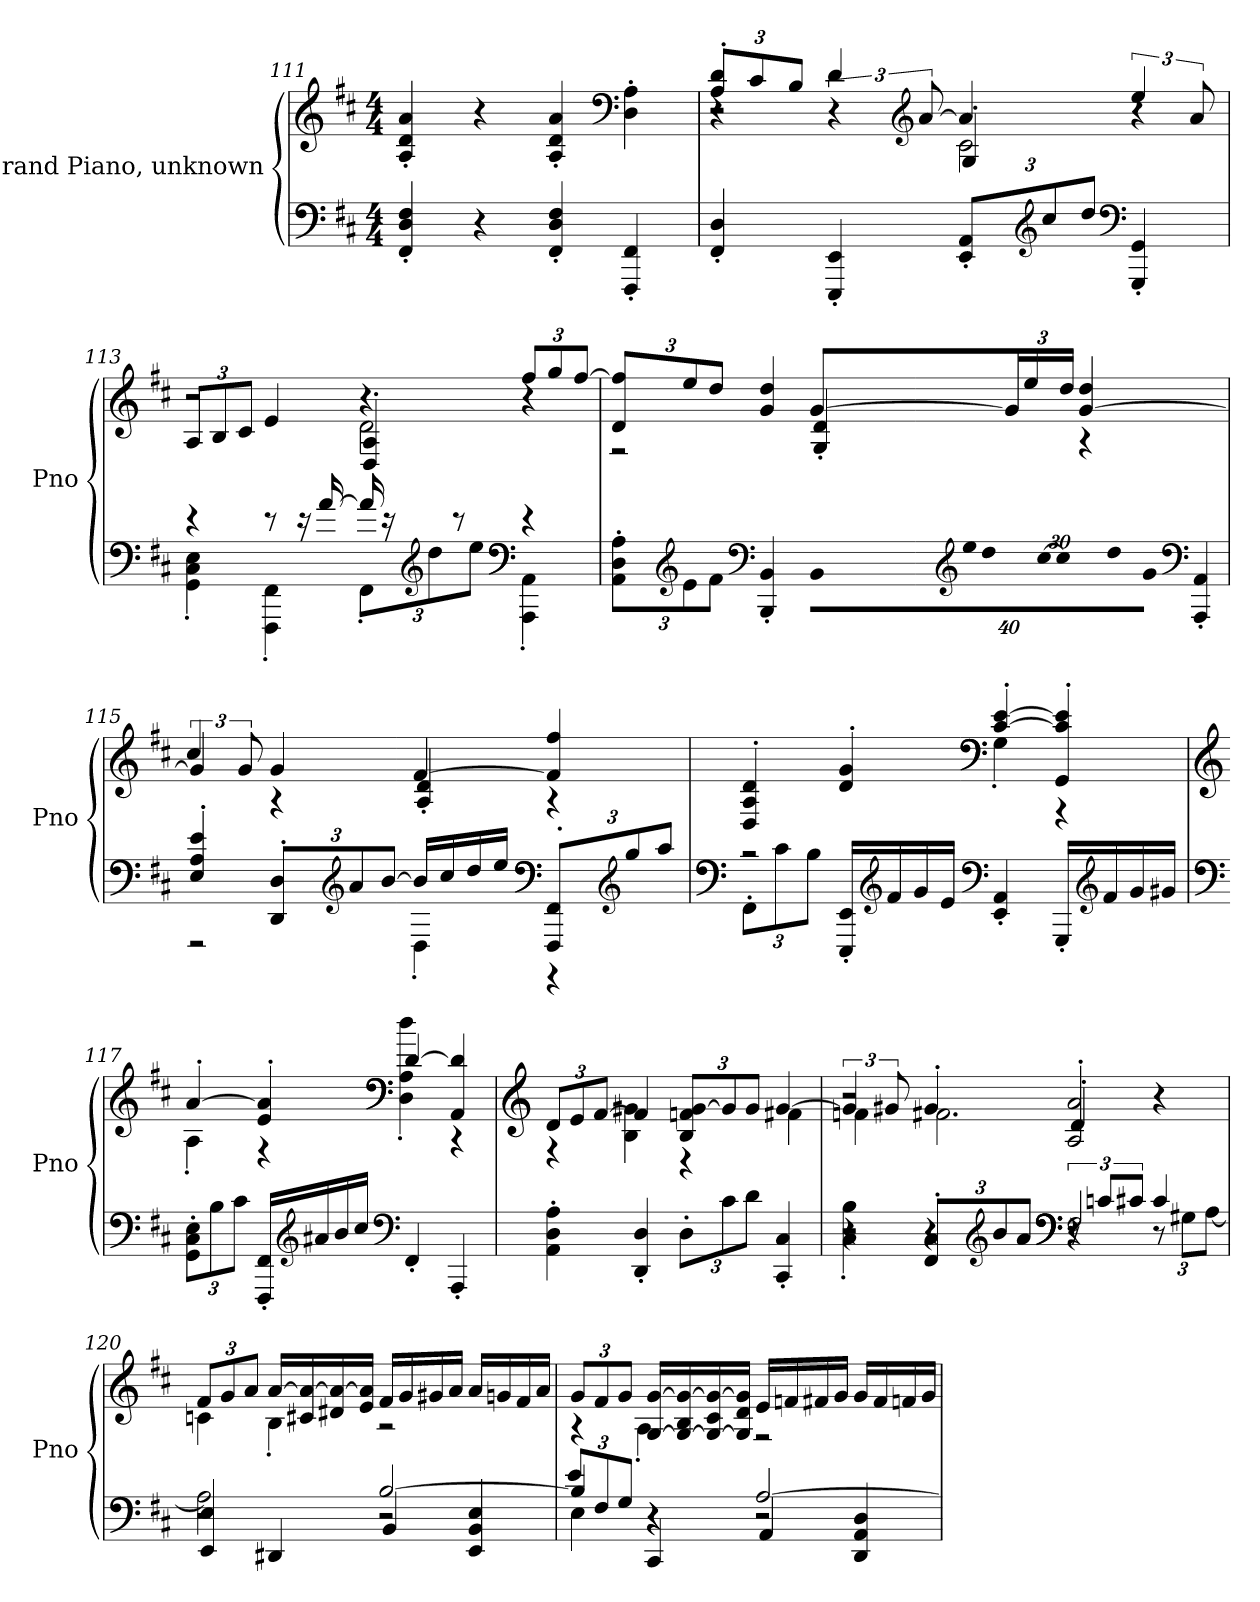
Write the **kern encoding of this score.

**kern	**kern
*part1	*part1
*staff2	*staff1
*I"Grand Piano, unknown	*
*I'Pno	*
!!LO:LB:g=z
*clefF4	*clefG2
*k[f#c#]	*k[f#c#]
*M4/4	*M4/4
=111	=111
4FF#/' 4D/' 4F#/'	4A/' 4d/' 4a/'
4r	4r
4FF#/' 4D/' 4F#/'	4A/' 4d/' 4a/'
*	*clefF4
4FFF#/' 4FF#/'	4D\' 4A\'
=112	=112
*	*Xbrackettup
*	*^
*	*	*^
4FF#/' 4D/'	12A/' 12d/'L	2r	4r
.	12c#/	.	.
.	12B/J	.	.
*	*brackettup	*	*
4EEE/' 4EE/'	6r	.	4d/
*	*clefG2	*	*
.	[12a/	.	.
*Xbrackettup	*	*	*
12EE/' 12AA/'L	4a/]	2c#\	4G'/
*clefG2	*	*	*
12cc#/	.	.	.
12dd/J	.	.	.
*clefF4	*	*	*
4GGG/' 4GG/'	6ee/	.	4r
.	12a/	.	.
=113	=113	=113	=113
*^	*	*	*
*	*	*Xbrackettup	*	*
4r	4GG\' 4C#\' 4E\'	12A/L	2r	2r
.	.	12B/	.	.
.	.	12c#/J	.	.
8r	4FFF#\' 4FF#\'	4e/	.	.
16r	.	.	.	.
[16a/	.	.	.	.
16a/]	12FF#'\L	4r	2d\	4D/' 4A/'
16r	.	.	.	.
*clefG2	*	*	*	*
.	12dd\	.	.	.
8r	.	.	.	.
.	12ee\J	.	.	.
*clefF4	*	*	*	*
4r	4AAA\' 4AA\'	12ff#/L	.	4r
.	.	12gg/	.	.
.	.	[12ff#/J	.	.
*v	*v	*	*	*
*	*	*v	*v
!!LO:LB:g=z
=114	=114	=114
12AA\' 12D\' 12A\'L	12d/ 12ff#/]L	2r
*clefG2	*	*
12e\	12ee/	.
12f#\J	12dd/J	.
*clefF4	*	*
4BBB/' 4BB/'	4g/ 4dd/	.
!LO:N:vis=32	!	!
640%23BB\LLL	[8g/L	4G/' 4d/'
*clefG2	*	*
!LO:N:vis=64	!	!
960%17ee\L	.	.
!LO:N:vis=128%9	!	!
640%17dd\	.	.
!LO:N:vis=256	!	!
[1920%17cc#\JK	.	.
!LO:N:vis=32	!	!
640%23cc#\J]	.	.
24dd\J	24g/L]	.
12g\J	24ee/	.
.	24dd/JJ	.
*clefF4	*	*
4AAA/' 4AA/'	[4g/ 4dd/	4r
=115	=115	=115
*^	*	*
*	*	*brackettup	*
4E/' 4A/' 4e/'	2r	6g/]	4cc#/
.	.	12g/	.
12DD/' 12D/'L	.	4g/	4r
*clefG2	*	*	*
12a/	.	.	.
[12b/J	.	.	.
16b/LL]	4D'\	[4f#/	4A/' 4d/'
16cc#/	.	.	.
16dd/	.	.	.
16ee/JJ	.	.	.
*clefF4	*	*	*
12FFF#/' 12FF#/'L	4r	4f#/] 4ff#/	4r
*clefG2	*	*	*
12gg/	.	.	.
12aa/J	.	.	.
*v	*v	*	*
!!LO:LB:g=z	!!
=116	=116	=116
*clefF4	*	*
12FF#'\L	4D/' 4A/' 4d/'	2r
12c#\	.	.
12B\J	.	.
16EEE/' 16EE/'LL	4d/' 4g/'	.
*clefG2	*	*
16f#/	.	.
16g/	.	.
16e/JJ	.	.
*clefF4	*clefF4	*
4EE/' 4AA/'	[4c#/' [4e/'	4G'\
16GGG'/LL	4GG/' 4c#/]' 4e/]'	4r
*clefG2	*	*
16f#/	.	.
16g/	.	.
16g#X/JJ	.	.
=117	=117	=117
*clefF4	*clefG2	*
12GG\' 12C#\' 12E\'L	[4a'/	4A'\
12B\	.	.
12c#\J	.	.
16FFF#/' 16FF#/'LL	4e/' 4a/]'	4r
*clefG2	*	*
16a#X/	.	.
16b/	.	.
16cc#/JJ	.	.
*clefF4	*clefF4	*
4FF#'/	[4d/	4D\' 4A\' 4dd\'
4AAA'/	4AA/ 4d/]	4r
!!LO:LB:g=z	!!
=118	=118	=118
*	*clefG2	*
*	*Xbrackettup	*
4AA\' 4D\' 4A\'	12d/L	4r
.	12e/	.
.	[12f#/J	.
4DD/' 4D/'	4f#/]	4B\ 4g#X\
12D'\L	12B/ 12fn/ [12g#/L	4r
12c#\	12g#/]	.
12d\J	12g#/J	.
4CC#/' 4C#/'	[4g#/	4f#X\
*	*v	*v
=119	=119
*^	*
*	*^	*
*	*	*	*brackettup
*	*	*	*^
*	*	*	*	*^
2r	4C#\' 4B\'	4r	6g#/]	4fn\	2r
.	.	.	12g#X/	.	.
.	4r	12FF#/' 12C#/'L	4g#'/	2.f#X\	.
*clefG2	*	*	*	*	*
.	.	12b/	.	.	.
.	.	12a/J	.	.	.
*clefF4	*	*	*	*	*
*	*	*brackettup	*	*	*
2F#/	4r	12r	2A/' 2a/'	.	4d'/
.	.	12cn/L	.	.	.
.	.	12c#X/J	.	.	.
.	12r	4c#/	.	.	4r
.	12G#X\L	.	.	.	.
.	[12A\J	.	.	.	.
*	*	*	*v	*v	*v
!!LO:PB:g=z
=120	=120	=120	=120
*	*	*	*Xbrackettup
*	*	*	*^
2r	2A\]	4EE/ 4E/	12f#/L	4cn\
.	.	.	12g/	.
.	.	.	12a/J	.
.	.	4DD#X/	[16a/LL	4B'\
.	.	.	16c#X/ 16a/_	.
.	.	.	16d#X/ 16a/_	.
.	.	.	16e/ 16a/]JJ	.
[2B/	2r	4BB/	16f#/LL	2r
.	.	.	16g/	.
.	.	.	16g#X/	.
.	.	.	16a/JJ	.
.	.	4EE/ 4BB/ 4E/	16a/LL	.
.	.	.	16gn/	.
.	.	.	16f#/	.
.	.	.	16a/JJ	.
=121	=121	=121	=121	=121
*	*	*Xbrackettup	*	*
4B/]	4E\	12e/L	12g/L	4r
.	.	12F#/	12f#/	.
.	.	12G/J	12g/J	.
4r	4r	4CC#/	[16G/ [16g/LL	4A'\
.	.	.	16G/_ 16B/ 16g/_	.
.	.	.	16G/_ 16c#/ 16g/_	.
.	.	.	16G/] 16d/ 16g/]JJ	.
[2A/	2r	4AA/	16e/LL	2r
.	.	.	16fn/	.
.	.	.	16f#X/	.
.	.	.	16g/JJ	.
.	.	4DD/ 4AA/ 4D/	16g/LL	.
.	.	.	16f#/	.
.	.	.	16fn/	.
.	.	.	16g/JJ	.
*v	*v	*v	*	*
*	*v	*v
=	=
*-	*-
